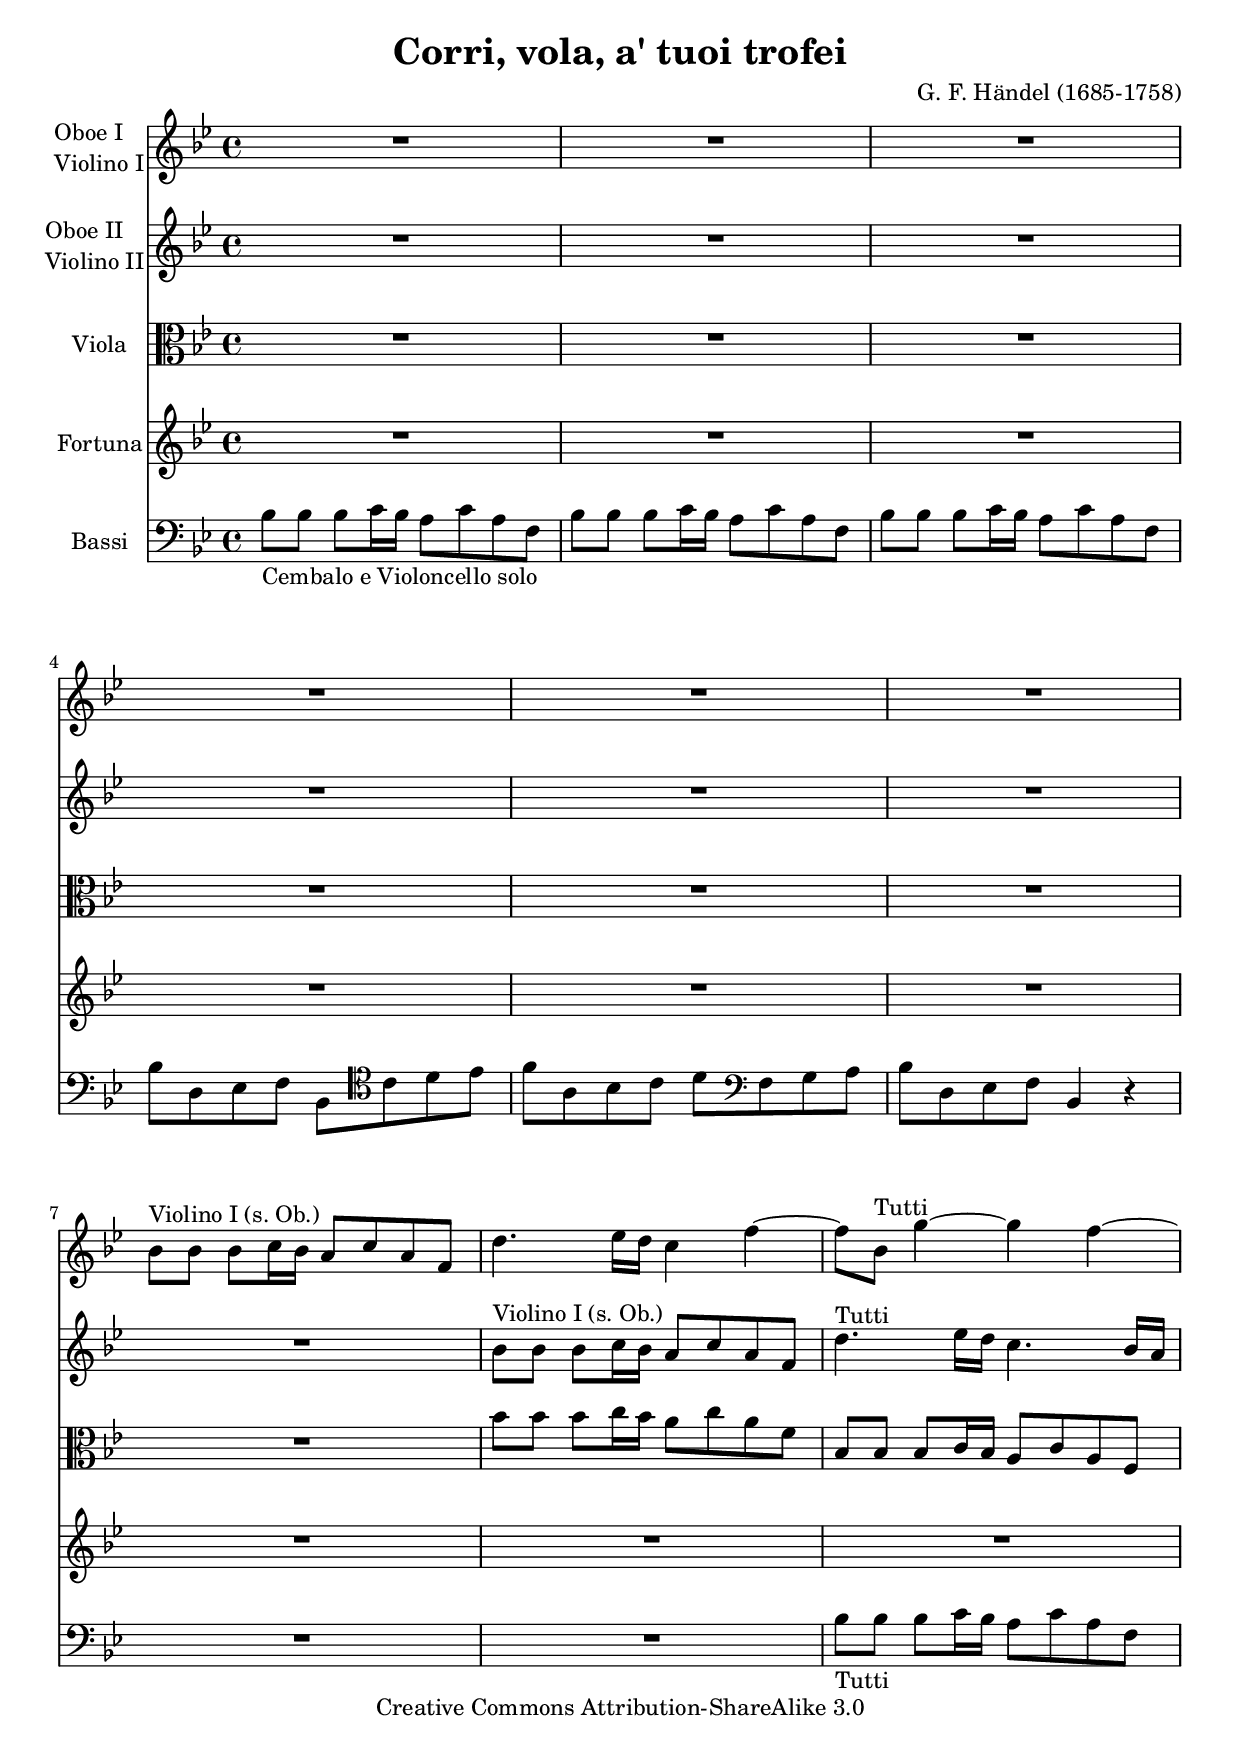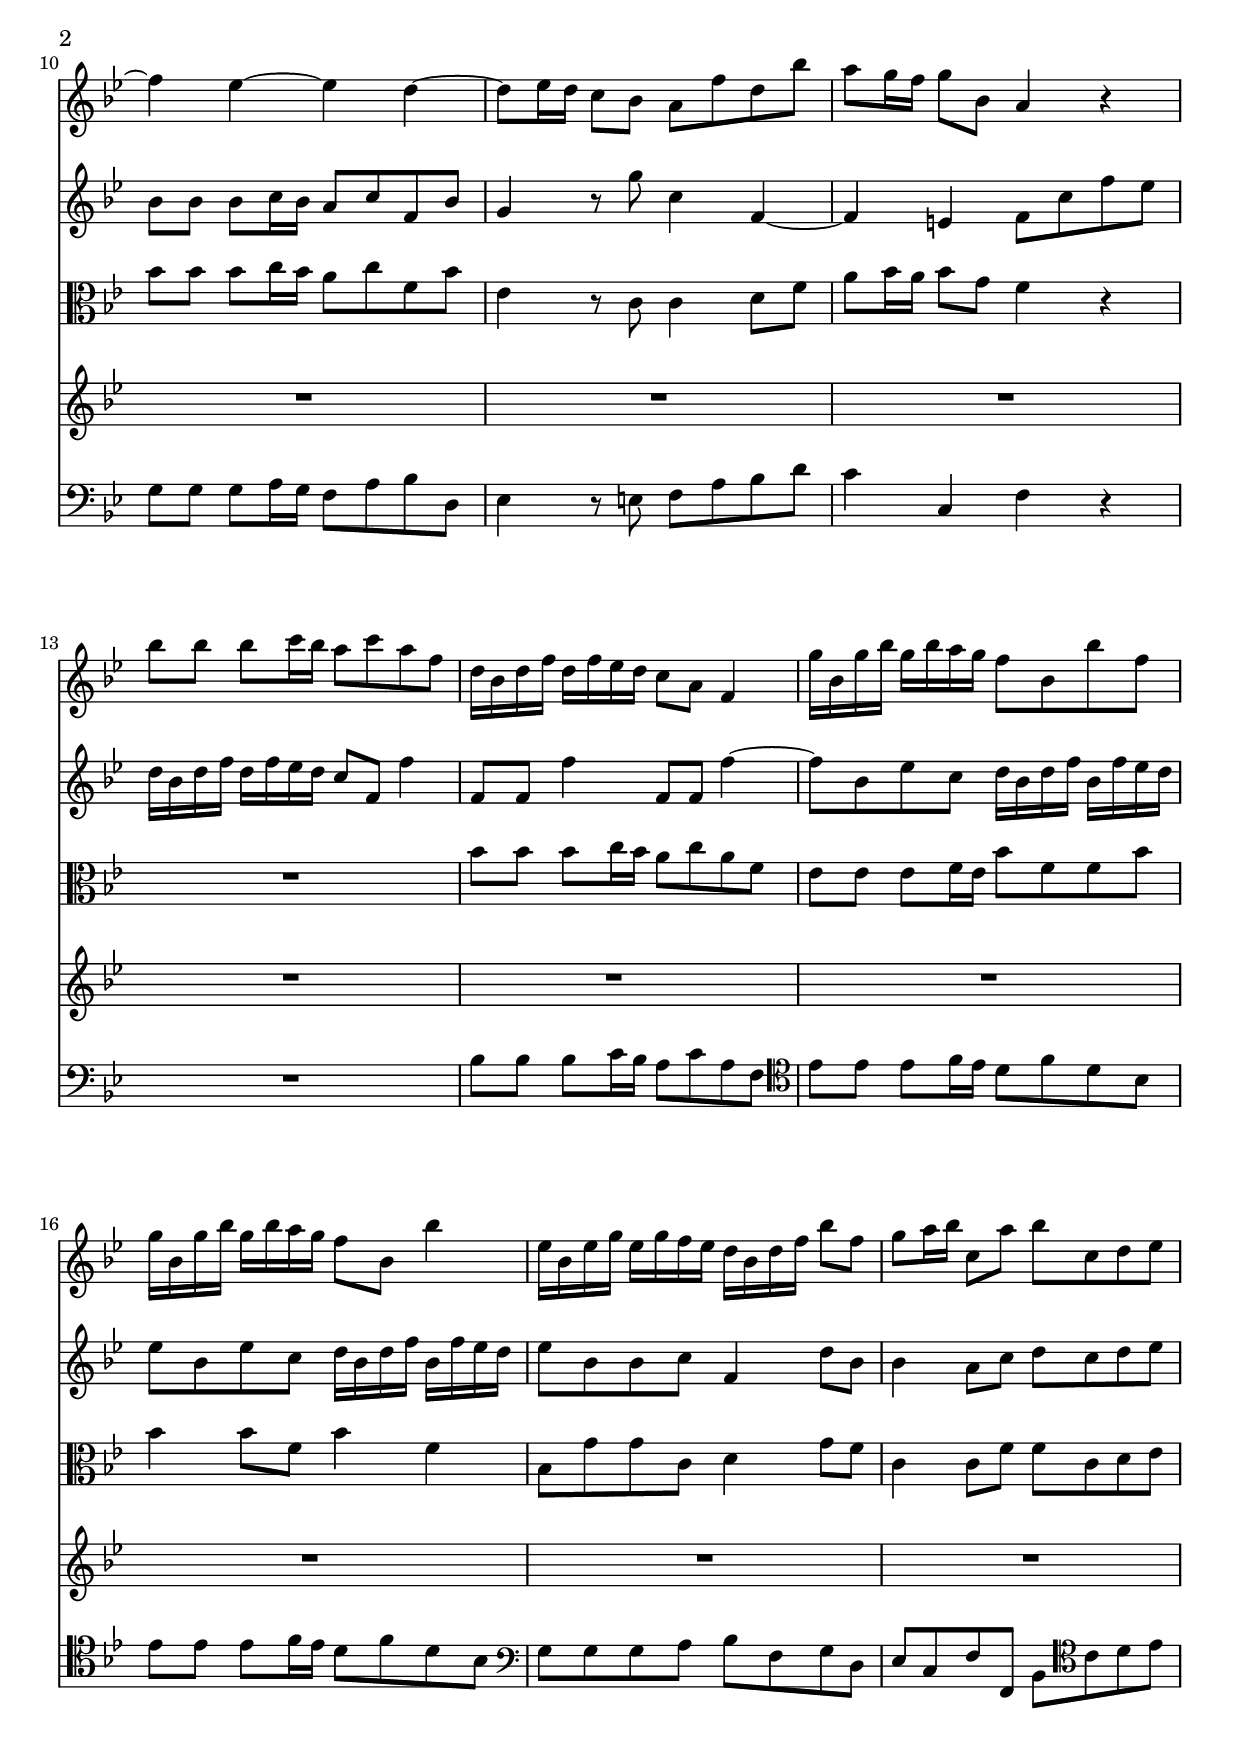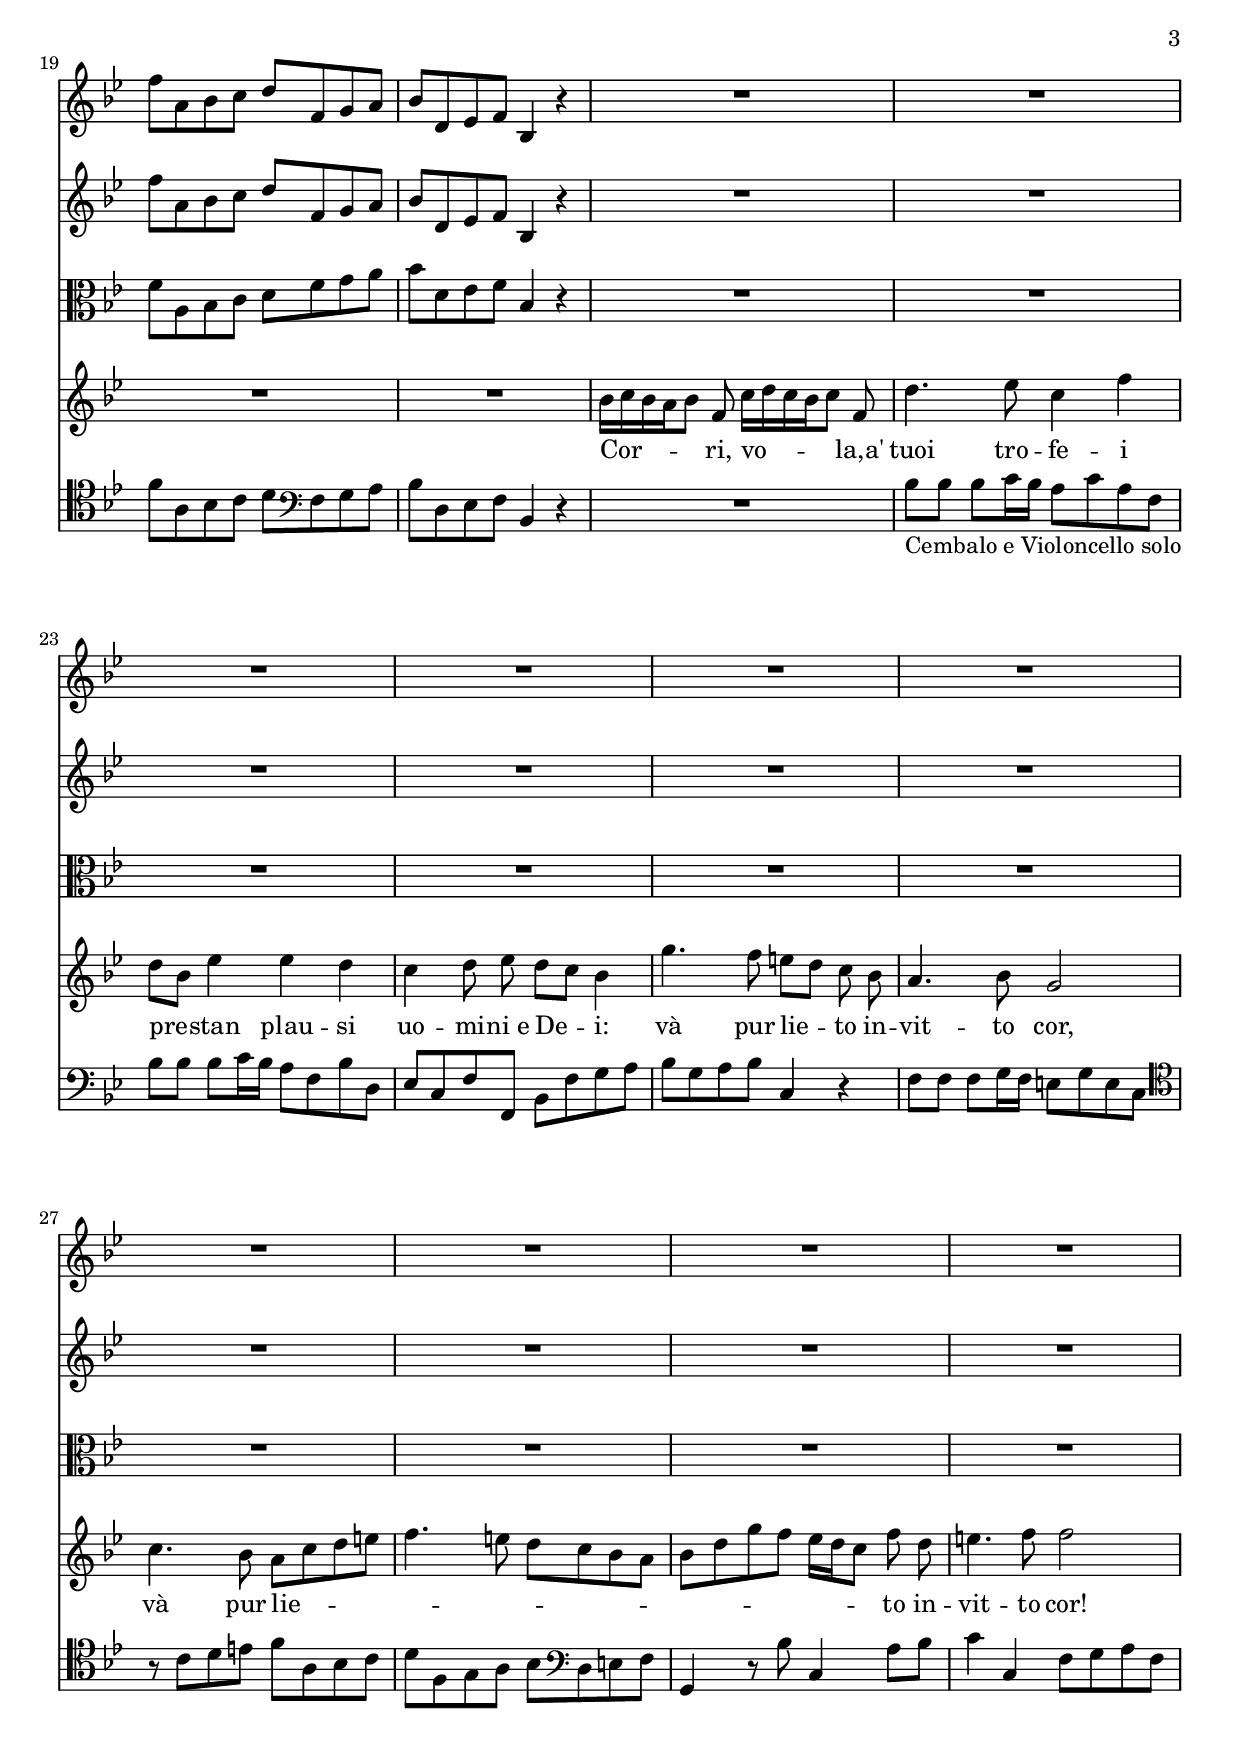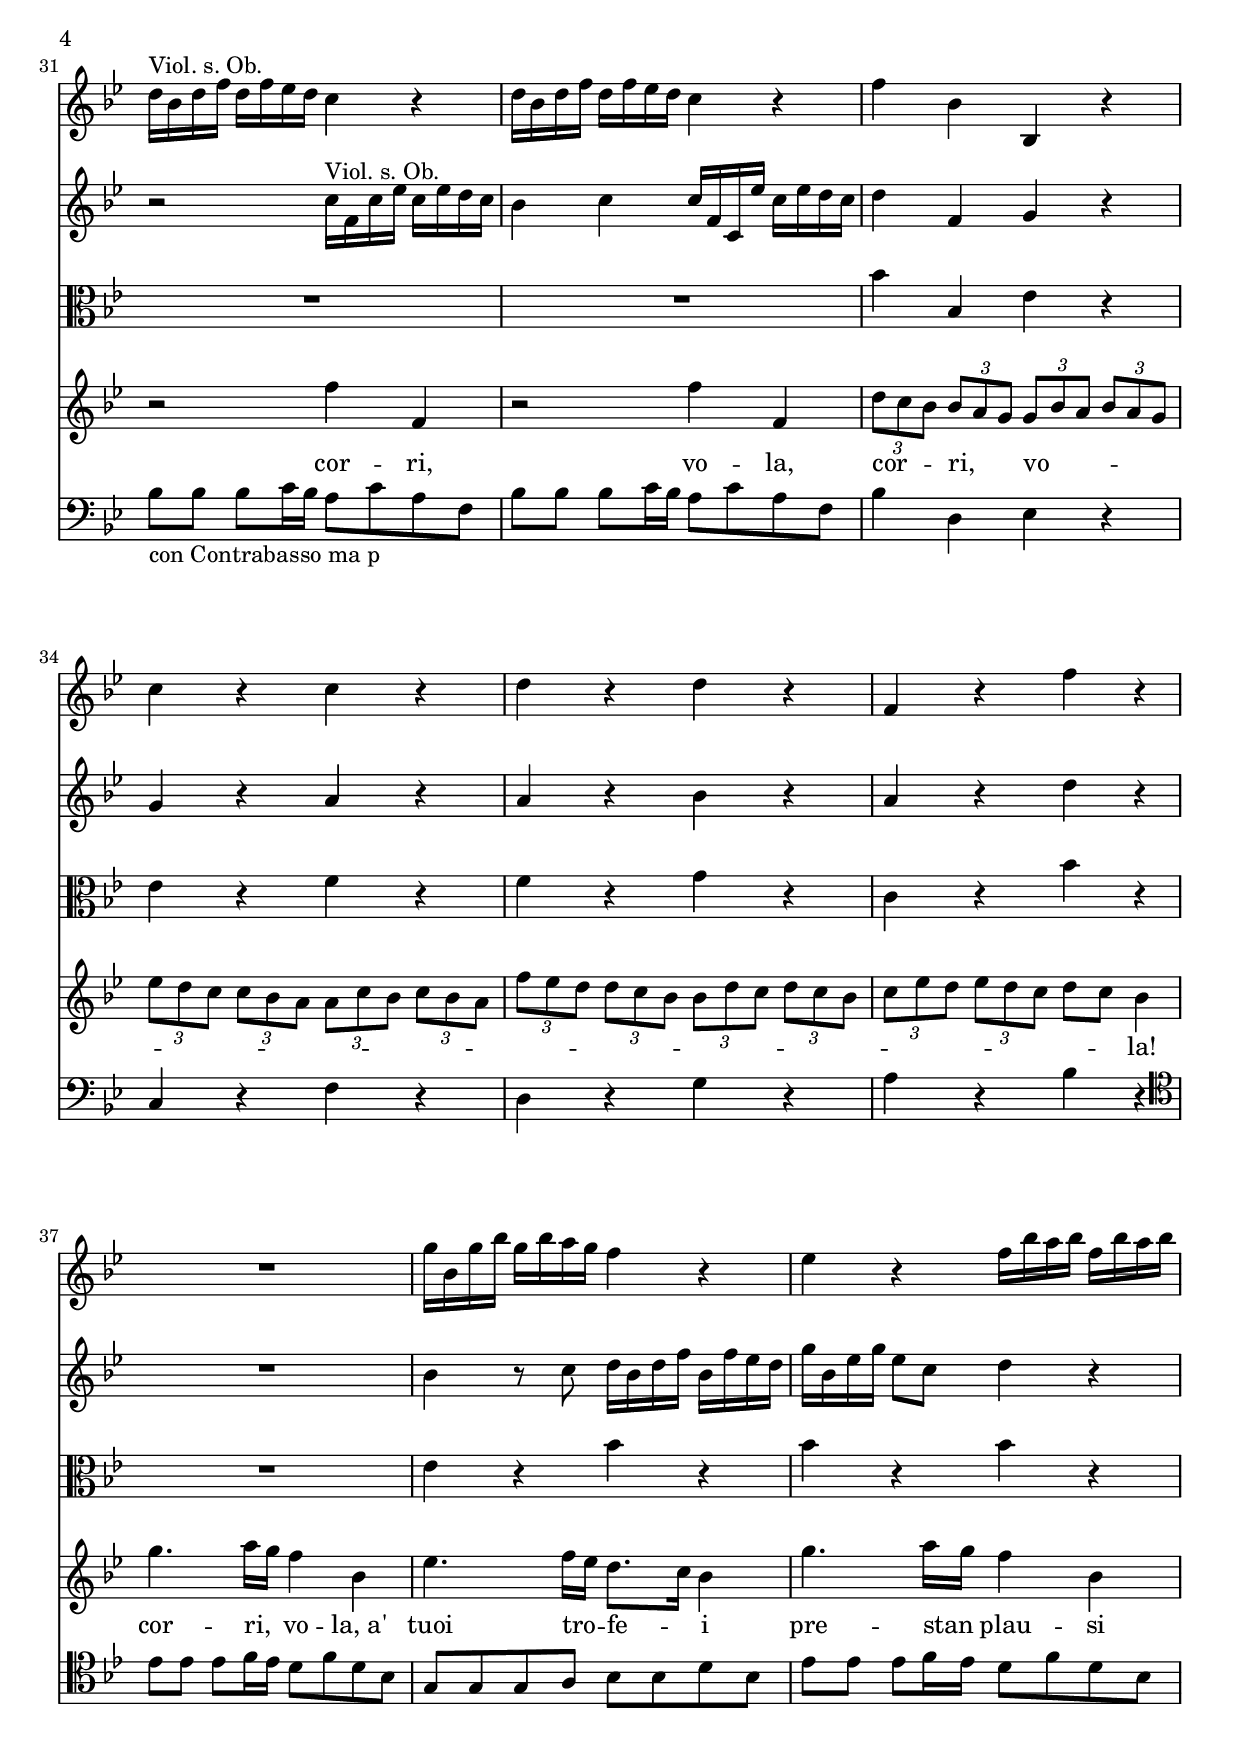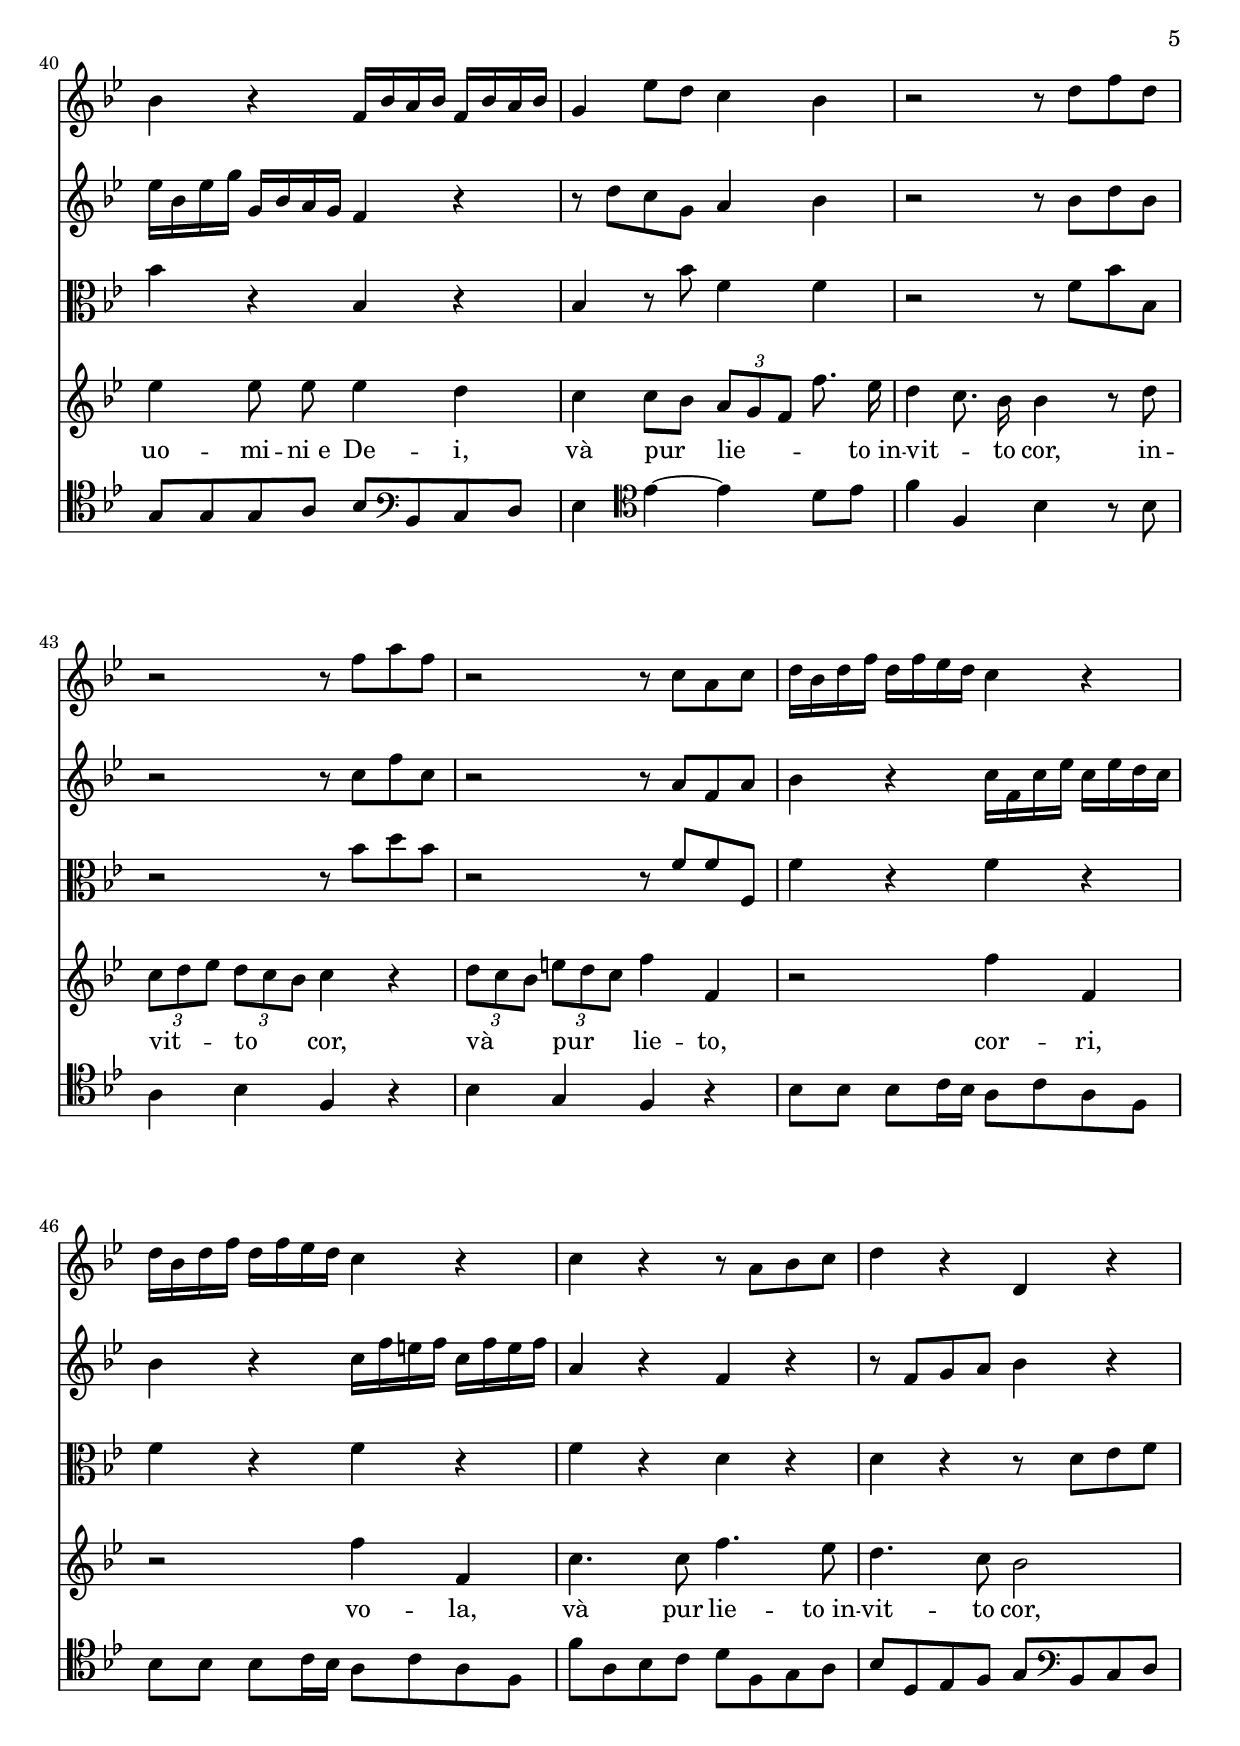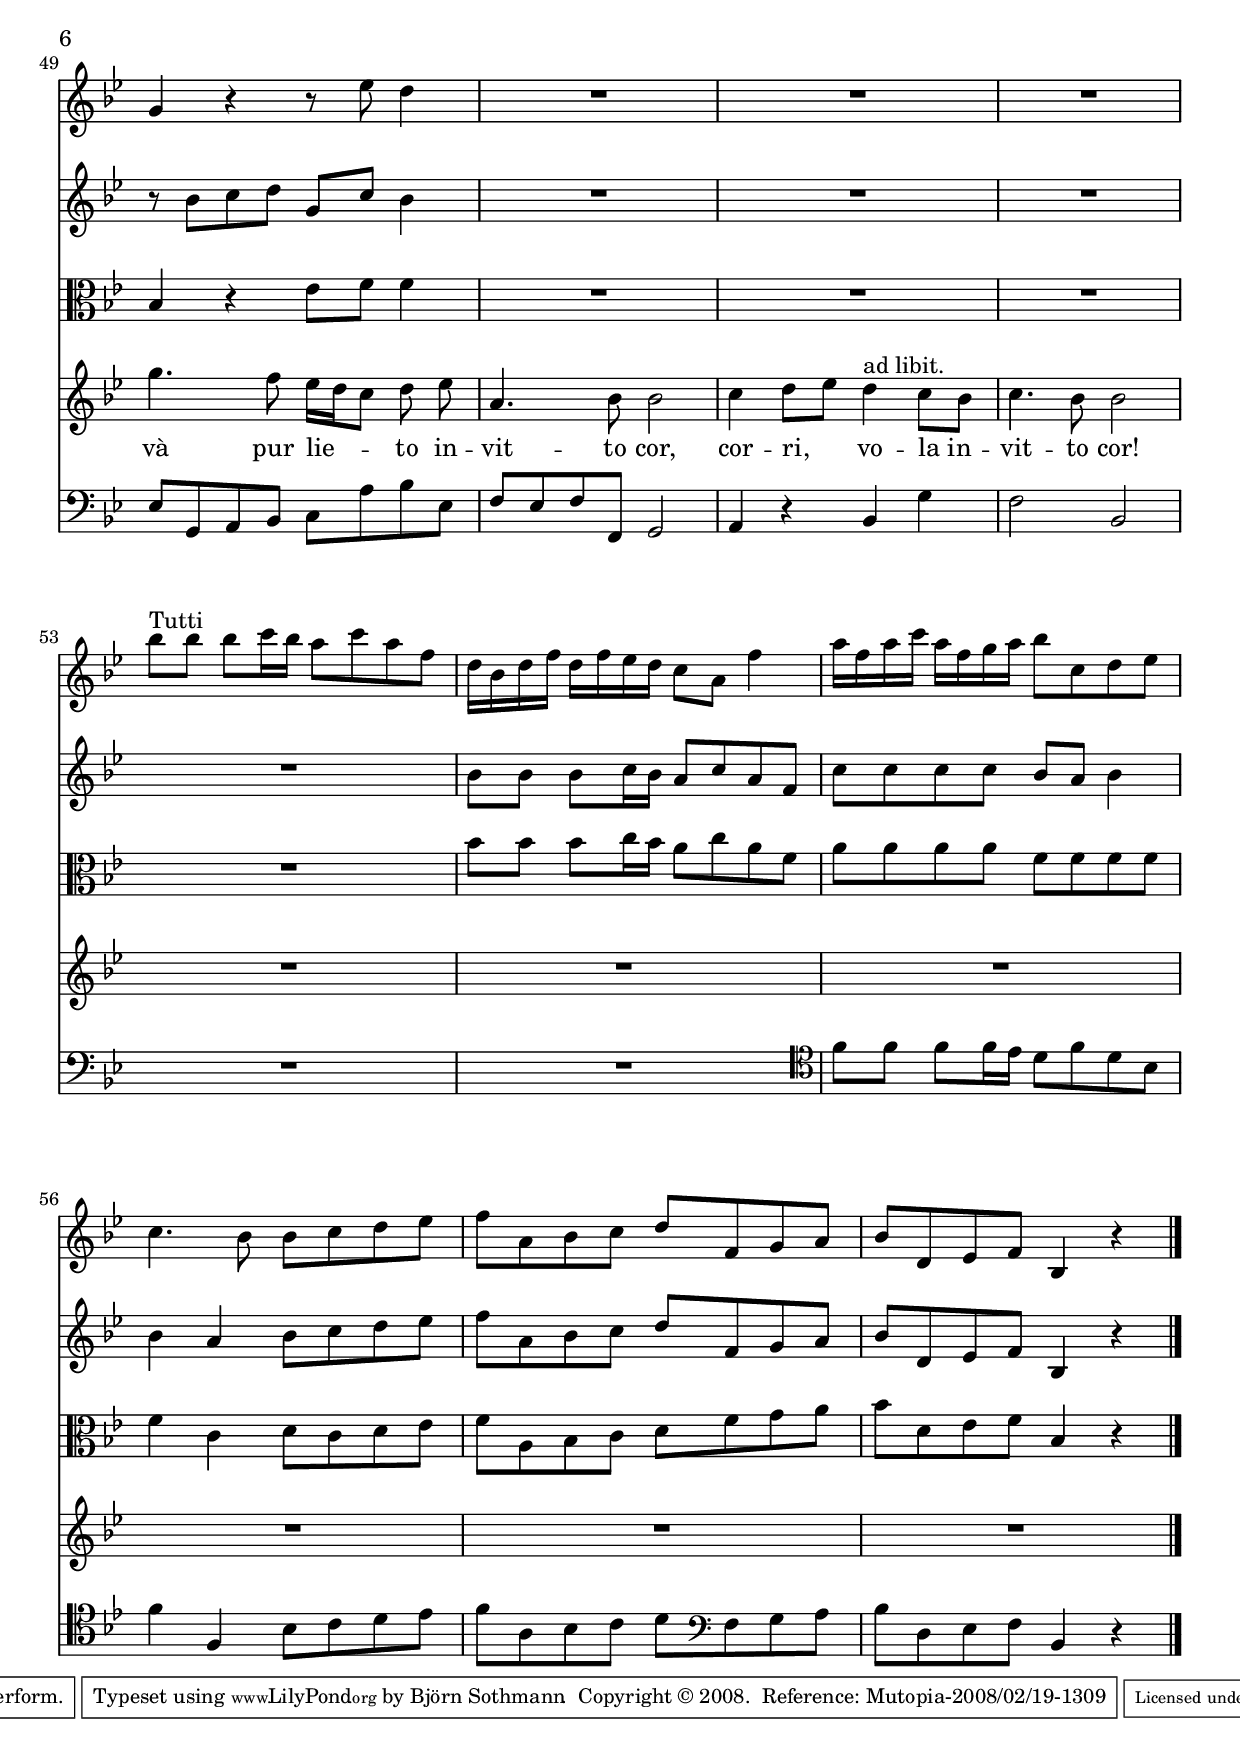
% Created on Sun Jan 27 21:02:38 CET 2008
\version "2.10.33"

\header {
	title = "Corri, vola, a' tuoi trofei"
	composer = "G. F. Händel (1685-1758)"
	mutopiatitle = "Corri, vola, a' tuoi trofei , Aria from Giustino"
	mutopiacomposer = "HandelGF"
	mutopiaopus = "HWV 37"
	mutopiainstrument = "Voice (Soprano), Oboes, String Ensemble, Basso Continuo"
	date = "1736/37"
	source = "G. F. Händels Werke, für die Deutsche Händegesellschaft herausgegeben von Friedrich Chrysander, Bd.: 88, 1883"
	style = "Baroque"
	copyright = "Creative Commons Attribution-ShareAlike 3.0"
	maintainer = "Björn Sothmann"
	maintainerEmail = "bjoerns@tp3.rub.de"
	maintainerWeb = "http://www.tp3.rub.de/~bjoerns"
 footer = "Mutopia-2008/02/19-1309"
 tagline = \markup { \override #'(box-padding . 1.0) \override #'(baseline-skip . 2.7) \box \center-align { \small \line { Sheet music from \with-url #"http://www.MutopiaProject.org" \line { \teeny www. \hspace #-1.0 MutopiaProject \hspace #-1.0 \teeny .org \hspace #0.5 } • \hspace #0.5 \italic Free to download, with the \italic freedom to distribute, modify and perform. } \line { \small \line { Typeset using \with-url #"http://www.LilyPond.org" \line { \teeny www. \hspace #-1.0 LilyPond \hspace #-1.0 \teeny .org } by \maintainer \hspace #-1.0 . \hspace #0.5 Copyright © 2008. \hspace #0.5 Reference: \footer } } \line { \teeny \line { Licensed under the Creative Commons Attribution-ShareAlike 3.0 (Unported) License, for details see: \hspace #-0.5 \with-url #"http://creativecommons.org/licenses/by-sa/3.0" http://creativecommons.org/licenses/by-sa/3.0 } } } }
}

\include "deutsch.ly"

verse= \lyricmode {
Cor -- ri, vo -- la,a' tuoi tro -- fe -- i pre -- stan plau -- si uo -- mi -- ni_e De -- i: và pur lie -- to in -- vit -- to cor, và pur lie -- to in -- vit -- to cor! cor -- ri, vo -- la, cor -- ri, vo -- la! cor -- ri, vo -- la,_a' tuoi tro -- fe -- i pre -- stan plau -- si uo -- mi -- ni_e De -- i, và pur lie -- to_in -- vit -- to cor, in -- vit -- to cor, và pur lie -- to, cor -- ri, vo -- la, và pur lie -- to_in -- vit -- to cor, và pur lie -- to in -- vit -- to cor, cor -- ri, vo -- la_in -- vit -- to cor!

}
 

staffViolin = \new Staff  {
	\time 4/4
	\override Score.MetronomeMark #'stencil = ##f
	\tempo 4 = 120
	\set Staff.instrumentName=\markup{\column{"Oboe I" \line{"Violino I"}}}
	\set Staff.midiInstrument="violin"
	\key b \major
	\clef treble
	\relative c'' {
		R1*6 |
		b8^\markup {Violino I (s. Ob.)} b b c16 b a8 c a f |
		d'4. es16 d c4 f~ |
		f8 b,^\markup {Tutti} g'4~ g f~ |
		f es~ es d~ |
		d8 es16 d c8 b a f' d b' |
		a g16 f g8 b, a4 r |
		b'8 b b c16 b a8 c a f |
		d16 b d f d f es d c8 a f4 |
		g'16 b, g' b g b a g f8 b, b' f |
		g16 b, g' b g b a g f8 b, b'4 |
		es,16 b es g es g f es d b d f b8 f |
		g a16 b c,8 a' b c, d es |
		f a, b c d f, g a |
		b d, es f b,4 r |
		R1*10 |
		d'16^\markup {Viol. s. Ob.} b d f d f es d c4 r |
		d16 b d f d f es d c4 r |
		f b, b, r |
		c' r c r |
		d r d r |
		f, r f' r |
		R1 |
		g16 b, g' b g b a g f4 r |
		es r f16 b a b f b a b |
		b,4 r f16 b a b f b a b |
		g4 es'8 d c4 b |
		r2 r8 d f d |
		r2 r8 f a f |
		r2 r8 c a c |
		d16 b d f d f es d c4 r |
		d16 b d f d f es d c4 r |
		c r r8 a b c |
		d4 r d, r |
		g4 r r8 es' d4 |
		R1*3 |
		b'8^\markup {Tutti} b b c16 b a8 c a f |
		d16 b d f d f es d c8 a f'4 |
		a16 f a c a f g a b8 c, d es |
		c4. b8 b c d es |
		f a, b c d f, g a |
		b d, es f b,4 r |
	\bar "|."
	}

}
staffViolinII = \new Staff  {
	\set Staff.instrumentName=\markup{\column{"Oboe II" \line{"Violino II"}}}
	\set Staff.midiInstrument="violin"
	\key b \major
	\clef treble
	\relative c'' {
		R1*7 |
		b8^\markup {Violino I (s. Ob.)} b b c16 b a8 c a f |
		d'4.^\markup {Tutti} es16 d c4. b16 a |
		b8 b b c16 b a8 c f, b |
		g4 r8 g' c,4 f,~ |
		f e f8 c' f es |
		d16 b d f d f es d c8 f, f'4 |
		f,8 f f'4 f,8 f f'4~ |
		f8 b, es c d16 b d f b, f' es d |
		es8 b es c d16 b d f b, f' es d |
		es8 b b c f,4 d'8 b |
		b4 a8 c d c d es |
		f a, b c d f, g a |
		b d, es f b,4 r |
		R1*10 |
		r2 c'16^\markup {Viol. s. Ob.} f, c' es c es d c |
		b4 c c16 f, c es' c es d c |
		d4 f, g r |
		g r a r |
		a r b r |
		a r d r |
		R1 |
		b4 r8 c d16 b d f b, f' es d |
		g b, es g es8 c d4 r |
		es16 b es g g, b a g f4 r |
		r8 d' c g a4 b |
		r2 r8 b d b |
		r2 r8 c f c |
		r2 r8 a f a |
		b4 r c16 f, c' es c es d c |
		b4 r c16 f e f c f e f |
		a,4 r f r |
		r8 f g a b4 r |
		r8 b c d g, c b4 |
		R1*4 |
		b8 b b c16 b a8 c a f |
		c' c c c b a b4 |
		b a b8 c d es |
		f a, b c d f, g a |
		b d, es f b,4 r |
	\bar "|."
	}

}
staffViola = \new Staff  {
	\set Staff.instrumentName="Viola"
	\set Staff.midiInstrument="viola"
	\key b \major
	\clef alto
	\relative c'' {
		R1*7 |
		b8 b b c16 b a8 c a f |
		b, b b c16 b a8 c a f |
		b' b b c16 b a8 c f, b |
		es,4 r8 c c4 d8 f |
		a b16 a b8 g f4 r |
		R1 |
		b8 b b c16 b a8 c a f |
		es8 es es f16 es b'8 f f b |
		b4 b8 f b4 f |
		b,8 g' g c, d4 g8 f |
		c4 c8 f f c d es |
		f a, b c d f g a |
		b d, es f b,4 r |
		R1*12 |
		b'4 b, es r |
		es r f r |
		f r g r |
		c, r b' r |
		R1 |
		es,4 r b' r |
		b r b r |
		b r b, r |
		b r8 b' f4 f |
		r2 r8 f b b, |
		r2 r8 b' d b |
		r2 r8 f f f, |
		f'4 r f r |
		f r f r |
		f r d r |d
		r r8 d es f |
		b,4 r es8 f f4 |
		R1*4 |
		b8 b b c16 b a8 c a f |
		a a a a f f f f |
		f4 c d8 c d es |
		f a, b c d f g  a|
		b d, es f b,4 r |
	\bar "|."
	}

}
staffSoprano = \new Staff  {
	\set Staff.instrumentName="Fortuna"
	\set Staff.midiInstrument="oboe"
	\key b \major
	\clef treble
	\relative c'' {
		\context Voice = "melodySop" {
			\dynamicUp
			\autoBeamOff
			R1*20 |
			b16[ c b a b8] f c'16[d c b c8] f, |
			d'4. es8 c4 f |
			d8[b] es4 es d |
			c d8 es d[ c] b4 |
			g'4. f8 e[ d] c b |
			a4. b8 g2 |
			c4. b8 a[\melisma c d e] |
			f4. e8 d[ c b a] |
			b[ d g f] es16[ d c8]\melismaEnd f d |
			e4. f8 f2 |
			r f4 f, |
			r2 f'4 f, |
			\times 2/3 {d'8[ c b]} \times 2/3 {b[ a g]} \times 2/3 {g[\melisma b a]} \times 2/3 {b[ a g]} |
			\times 2/3 {es'[ d c]} \times 2/3 {c[ b a]} \times 2/3 {a[ c b]} \times 2/3 {c[ b a]} |
			\times 2/3 {f'[ es d]} \times 2/3 {d[ c b]} \times 2/3 {b[ d c]} \times 2/3 {d[ c b]} |
			\times 2/3 {c[ es d]} \times 2/3 {es[ d c]} d8[ c]\melismaEnd b4 |
			g'4. a16[ g] f4 b, |
			es4. f16[ es] d8.[ c16] b4 |
			g'4. a16[ g] f4 b, |
			es es8 es es4 d |
			c4 c8[ b] \times 2/3 {a[\melisma g f]} f'8.\melismaEnd es16 |
			d4\melisma c8.\melismaEnd b16 b4 r8 d |
			\times 2/3 {c[ d es]} \times 2/3 {d[ c b]} c4 r |
			\times 2/3 {d8[ c b]} \times 2/3 {e[ d c]} f4 f, |
			r2 f'4 f, |
			r2 f'4 f, |
			c'4. c8 f4. es8 |
			d4. c8 b2 |
			g'4. f8 es16[ d c8] d es |
			a,4. b8 b2 |
			c4 d8[ es] d4^\markup {ad libit.} c8[ b] |
			c4. b8 b2 |
			R1*6 |
		}

	\bar "|."
	}

}
staffCello = \new Staff  {
	\set Staff.instrumentName="Bassi"
	\set Staff.midiInstrument="harpsichord"
	\key b \major
	\clef bass
	\relative c' {
		b8_\markup {Cembalo e Violoncello solo} b b c16 b a8 c a f |
		b b b c16 b a8 c a f |
		b b b c16 b a8 c a f |
		b d, es f b, \clef tenor c' d es |
		f a, b c d \clef bass f, g a |
		b d, es f b,4 r |
		R1*2 |
		b'8_\markup {Tutti} b b c16 b a8 c a f |
		g g g a16 g f8 a b d, |
		es4 r8 e f a b d |
		c4 c, f r |
		R1 |
		b8 b b c16 b a8 c a f |
		\clef tenor es' es es f16 es d8 f d b |
		es8 es es f16 es d8 f d b |
		\clef bass g g g a b f g d |
		es c f f, b \clef tenor c' d es |
		f a,b c d \clef bass f, g a |
		b d, es f b,4 r |
		R1 |
		b'8_\markup {Cembalo e Violoncello solo} b b c16 b a8 c a f |
		b b b c16 b a8 f b d, |
		es c f f, b f' g a |
		b g a b c,4 r |
		f8 f f g16 f e8 g e c |
		\clef tenor r c' d e f a, b c |
		d f, g a b \clef bass d, e f |
		g,4 r8 b' c,4 a'8 b |
		c4 c, f8 g a f |
		b8_\markup {con Contrabasso ma p} b b c16 b a8 c a f |
		b b b c16 b a8 c a f |
		b4 d, es r |
		c r f r |
		d r g r |
		a r b r |
		\clef tenor es8 es es f16 es d8 f d b |
		g g g a b b d b |
		es es es f16 es d8 f d b |
		g g g a b \clef bass b, c d |
		es4 \clef tenor es'~ es d8 es |
		f4 f, b r8 b |
		a4 b f r |
		b g f r |
		b8 b b c16 b a8 c a f |
		b b b c16 b a8 c a f |
		f' a, b c d f, g a |
		b d, es f g \clef bass b, c d |
		es8 g, a b c a' b es, |
		f es f f, g2 |
		a4 r b g' |
		f2 b, |
		R1*2 |
		\clef tenor f''8 f f f16 es d8 f d b |
		f'4 f, b8 c d es |
		f a, b c d \clef bass f, g a |
		b d, es f b,4 r |
	\bar "|."
	}

}


\score {
	<<
		\staffViolin
		\staffViolinII
		\staffViola
		\staffSoprano
		\context Lyrics = "lmelodySop" \lyricmode  { \lyricsto "melodySop" \verse }
		
		\staffCello
	>>
	
	\midi {
	}

	\layout  {
	}
}

\paper {
}

